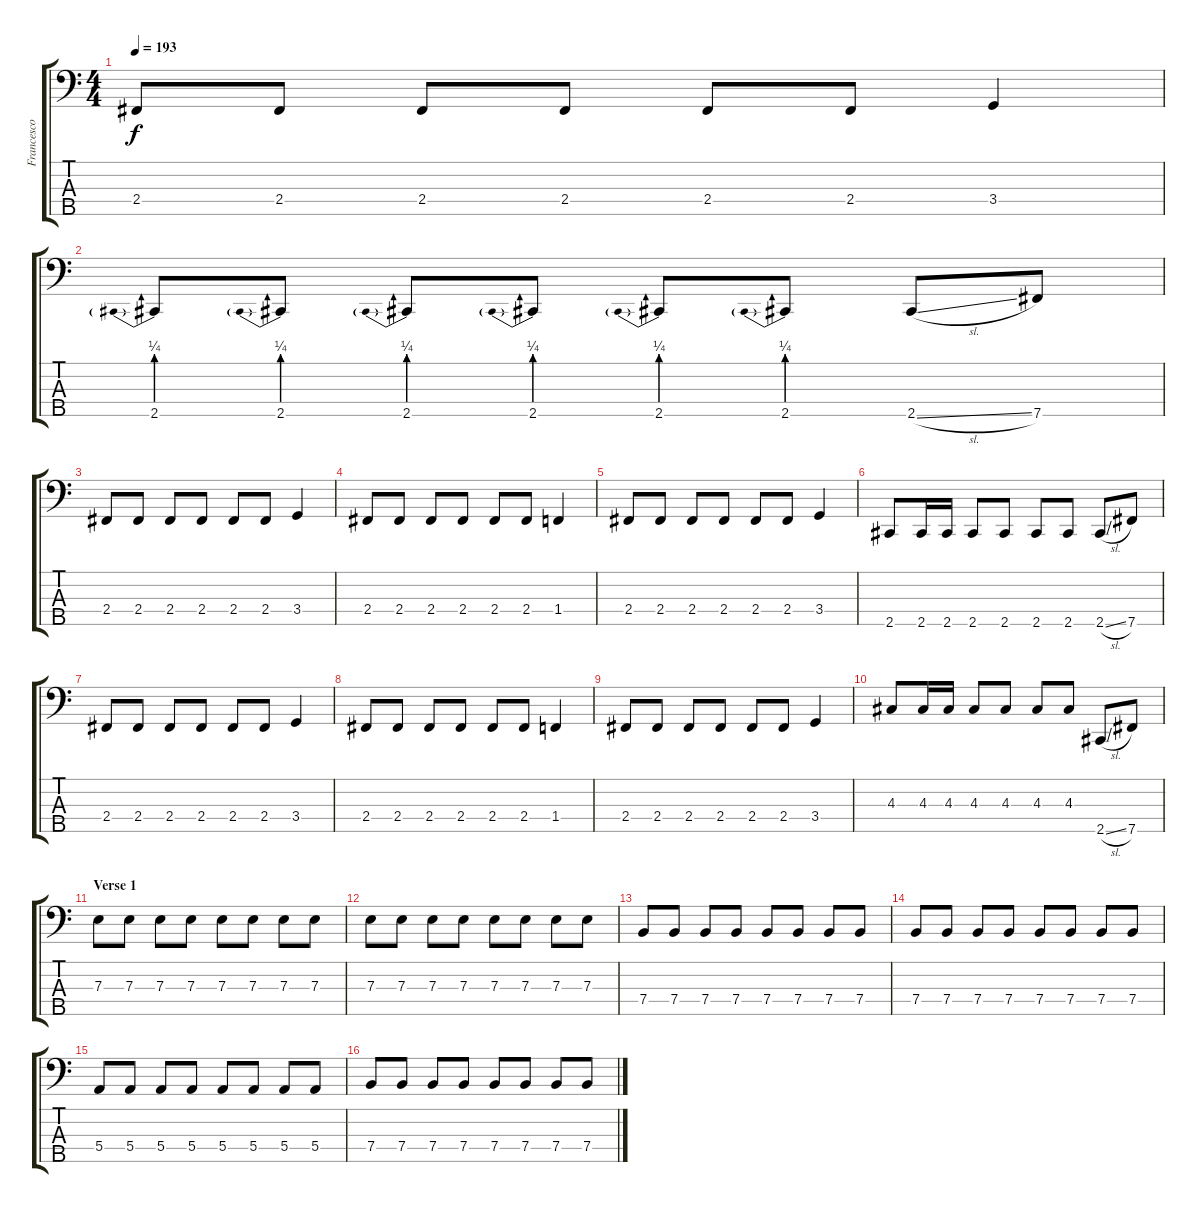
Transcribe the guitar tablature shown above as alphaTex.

\track ("Francesco Bucci" "Francesco ") {instrument electricbassfinger}
\staff {score tabs}
\tuning (G2 D2 A1 E1 B0) {hide}
\ts (4 4)
\tempo 193
\clef f4
\ks c
2.4.8{dy f} 2.4.8 2.4.8 2.4.8 2.4.8 2.4.8 3.4.4 |
2.5{be (prebend 0 1 60 1)}.8 2.5{be (prebend 0 1 60 1)}.8 2.5{be (prebend 0 1 60 1)}.8 2.5{be (prebend 0 1 60 1)}.8 2.5{be (prebend 0 1 60 1)}.8 2.5{be (prebend 0 1 60 1)}.8 2.5{sl}.8 7.5.8 |
2.4.8 2.4.8 2.4.8 2.4.8 2.4.8 2.4.8 3.4.4 |
2.4.8 2.4.8 2.4.8 2.4.8 2.4.8 2.4.8 1.4.4 |
2.4.8 2.4.8 2.4.8 2.4.8 2.4.8 2.4.8 3.4.4 |
2.5.8 2.5.16 2.5.16 2.5.8 2.5.8 2.5.8 2.5.8 2.5{sl}.8 7.5.8 |
2.4.8 2.4.8 2.4.8 2.4.8 2.4.8 2.4.8 3.4.4 |
2.4.8 2.4.8 2.4.8 2.4.8 2.4.8 2.4.8 1.4.4 |
2.4.8 2.4.8 2.4.8 2.4.8 2.4.8 2.4.8 3.4.4 |
4.3.8 4.3.16 4.3.16 4.3.8 4.3.8 4.3.8 4.3.8 2.5{sl}.8 7.5.8 |
\section ("" "Verse 1")
7.3.8 7.3.8 7.3.8 7.3.8 7.3.8 7.3.8 7.3.8 7.3.8 |
7.3.8 7.3.8 7.3.8 7.3.8 7.3.8 7.3.8 7.3.8 7.3.8 |
7.4.8 7.4.8 7.4.8 7.4.8 7.4.8 7.4.8 7.4.8 7.4.8 |
7.4.8 7.4.8 7.4.8 7.4.8 7.4.8 7.4.8 7.4.8 7.4.8 |
5.4.8 5.4.8 5.4.8 5.4.8 5.4.8 5.4.8 5.4.8 5.4.8 |
7.4.8 7.4.8 7.4.8 7.4.8 7.4.8 7.4.8 7.4.8 7.4.8
